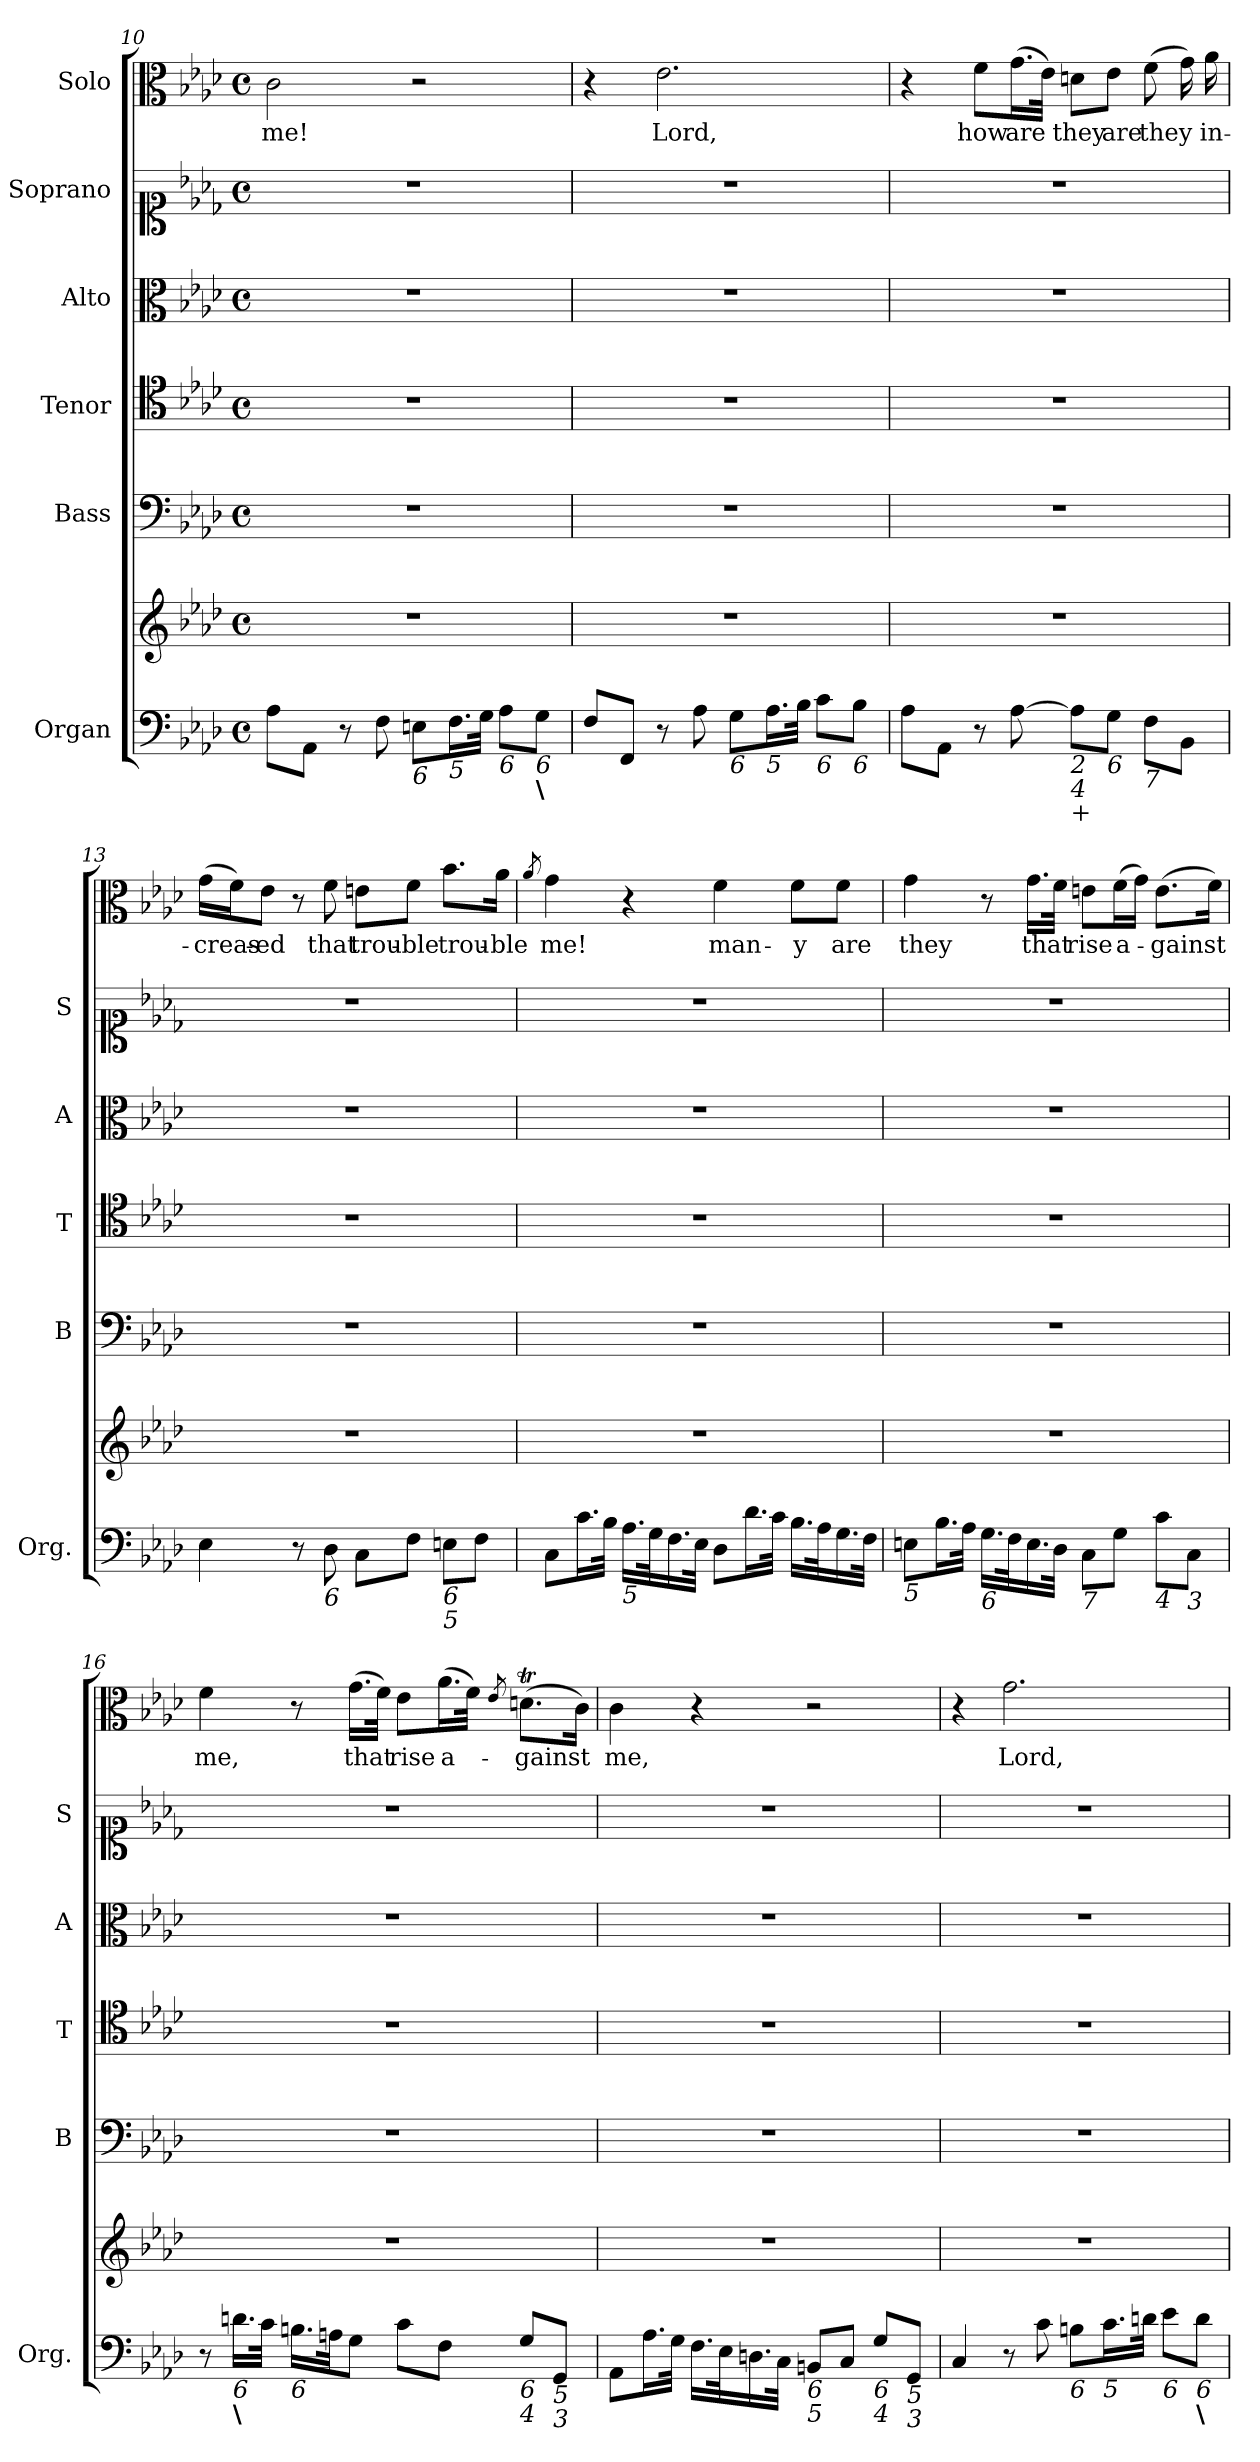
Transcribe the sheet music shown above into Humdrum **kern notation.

**kern	**kern	**kern	**kern	**kern	**kern	**kern	**text
*part6	*part6	*part5	*part4	*part3	*part2	*part1	*part1
*staff7	*staff6	*staff5	*staff4	*staff3	*staff2	*staff1	*staff1
*I"Organ	*	*I"Bass	*I"Tenor	*I"Alto	*I"Soprano	*I"Solo	*
*I'Org.	*	*I'B	*I'T	*I'A	*I'S	*	*
*clefF4	*clefG2	*clefF4	*clefC4	*clefC3	*clefC1	*clefC3	*
*k[b-e-a-d-]	*k[b-e-a-d-]	*k[b-e-a-d-]	*k[b-e-a-d-]	*k[b-e-a-d-]	*k[b-e-a-d-]	*k[b-e-a-d-]	*
*f:	*f:	*f:	*f:	*f:	*f:	*f:	*
*M4/4	*M4/4	*M4/4	*M4/4	*M4/4	*M4/4	*M4/4	*
*met(c)	*met(c)	*met(c)	*met(c)	*met(c)	*met(c)	*met(c)	*
=10	=10	=10	=10	=10	=10	=10	=10
!	!	!	!	!	!	!	!LO:LY:b
8A-\L	1r	1r	1r	1r	1r	2c\	me!
8AA-\J	.	.	.	.	.	.	.
8r	.	.	.	.	.	.	.
8F\	.	.	.	.	.	.	.
!LO:TX:b:i:t=6	!	!	!	!	!	!	!
8En\L	.	.	.	.	.	2r	.
!LO:TX:b:i:t=5	!	!	!	!	!	!	!
16.F\L	.	.	.	.	.	.	.
32G\JJk	.	.	.	.	.	.	.
!LO:TX:b:i:t=6	!	!	!	!	!	!	!
8A-\L	.	.	.	.	.	.	.
!LO:TX:b:i:t=6	!	!	!	!	!	!	!
!LO:TX:b:B:t=\	!	!	!	!	!	!	!
8G\J	.	.	.	.	.	.	.
=11	=11	=11	=11	=11	=11	=11	=11
8F/L	1r	1r	1r	1r	1r	4r	.
8FF/J	.	.	.	.	.	.	.
!	!	!	!	!	!	!	!LO:LY:b
8r	.	.	.	.	.	2.e-\	Lord,
8A-\	.	.	.	.	.	.	.
!LO:TX:b:i:t=6	!	!	!	!	!	!	!
8G\L	.	.	.	.	.	.	.
!LO:TX:b:i:t=5	!	!	!	!	!	!	!
16.A-\L	.	.	.	.	.	.	.
32B-\JJk	.	.	.	.	.	.	.
!LO:TX:b:i:t=6	!	!	!	!	!	!	!
8c\L	.	.	.	.	.	.	.
!LO:TX:b:i:t=6	!	!	!	!	!	!	!
8B-\J	.	.	.	.	.	.	.
!!LO:LB:g=z
=12	=12	=12	=12	=12	=12	=12	=12
8A-\L	1r	1r	1r	1r	1r	4r	.
8AA-\J	.	.	.	.	.	.	.
!	!	!	!	!	!	!	!LO:LY:b
8r	.	.	.	.	.	8f\L	how
!	!	!	!	!	!	!	!LO:LY:b
[8A-\	.	.	.	.	.	(>16.g\L	are
.	.	.	.	.	.	32e-\JJk)	.
!LO:TX:b:i:t=2	!	!	!	!	!	!	!
!LO:TX:b:i:t=4	!	!	!	!	!	!	!
!LO:TX:b:t=+	!	!	!	!	!	!	!
!	!	!	!	!	!	!	!LO:LY:b
8A-\L]	.	.	.	.	.	8dn\L	they
!LO:TX:b:i:t=6	!	!	!	!	!	!	!
!	!	!	!	!	!	!	!LO:LY:b
8G\J	.	.	.	.	.	8e-\J	are
!LO:TX:b:i:t=7	!	!	!	!	!	!	!
!	!	!	!	!	!	!	!LO:LY:b
8F\L	.	.	.	.	.	(>8f\	they
8BB-\J	.	.	.	.	.	16g\)	.
!	!	!	!	!	!	!	!LO:LY:b
.	.	.	.	.	.	16a-\	in-
=13	=13	=13	=13	=13	=13	=13	=13
!	!	!	!	!	!	!	!LO:LY:b
4E-\	1r	1r	1r	1r	1r	(>16g\LL	-creas-
.	.	.	.	.	.	16f\J)	.
!	!	!	!	!	!	!	!LO:LY:b
.	.	.	.	.	.	8e-\J	-ed
8r	.	.	.	.	.	8r	.
!LO:TX:b:i:t=6	!	!	!	!	!	!	!
!	!	!	!	!	!	!	!LO:LY:b
8D-\	.	.	.	.	.	8f\	that
!	!	!	!	!	!	!	!LO:LY:b
8C\L	.	.	.	.	.	8en\L	trou-
!	!	!	!	!	!	!	!LO:LY:b
8F\J	.	.	.	.	.	8f\J	-ble
!LO:TX:b:i:t=6	!	!	!	!	!	!	!
!LO:TX:b:i:t=5	!	!	!	!	!	!	!
!	!	!	!	!	!	!	!LO:LY:b
8En\L	.	.	.	.	.	8.b-\L	trou-
8F\J	.	.	.	.	.	.	.
!	!	!	!	!	!	!	!LO:LY:b
.	.	.	.	.	.	16a-\Jk	-ble
=14	=14	=14	=14	=14	=14	=14	=14
.	.	.	.	.	.	8qa-/	.
!	!	!	!	!	!	!	!LO:LY:b
8C\L	1r	1r	1r	1r	1r	4g\	me!
16.c\L	.	.	.	.	.	.	.
32B-\JJk	.	.	.	.	.	.	.
!LO:TX:b:i:t=5	!	!	!	!	!	!	!
16.A-\LL	.	.	.	.	.	4r	.
32G\k	.	.	.	.	.	.	.
16.F\	.	.	.	.	.	.	.
32E-\JJk	.	.	.	.	.	.	.
!	!	!	!	!	!	!	!LO:LY:b
8D-\L	.	.	.	.	.	4f\	man-
16.d-\L	.	.	.	.	.	.	.
32c\JJk	.	.	.	.	.	.	.
!	!	!	!	!	!	!	!LO:LY:b
16.B-\LL	.	.	.	.	.	8f\L	-y
32A-\k	.	.	.	.	.	.	.
!	!	!	!	!	!	!	!LO:LY:b
16.G\	.	.	.	.	.	8f\J	are
32F\JJk	.	.	.	.	.	.	.
!!LO:PB:g=z
=15	=15	=15	=15	=15	=15	=15	=15
!LO:TX:b:i:t=5	!	!	!	!	!	!	!
!	!	!	!	!	!	!	!LO:LY:b
8En\L	1r	1r	1r	1r	1r	4g\	they
16.B-\L	.	.	.	.	.	.	.
32A-\JJk	.	.	.	.	.	.	.
!LO:TX:b:i:t=6	!	!	!	!	!	!	!
16.G\LL	.	.	.	.	.	8r	.
32F\k	.	.	.	.	.	.	.
!	!	!	!	!	!	!	!LO:LY:b
16.E\	.	.	.	.	.	16.g\LL	that
32D-\JJk	.	.	.	.	.	32f\JJk	.
!LO:TX:b:i:t=7	!	!	!	!	!	!	!
!	!	!	!	!	!	!	!LO:LY:b
8C\L	.	.	.	.	.	8en\L	rise
!	!	!	!	!	!	!	!LO:LY:b
8G\J	.	.	.	.	.	(>16f\L	a-
.	.	.	.	.	.	16g\JJ)	.
!LO:TX:b:i:t=4	!	!	!	!	!	!	!
!	!	!	!	!	!	!	!LO:LY:b
8c\L	.	.	.	.	.	(>8.e\L	-gainst
!LO:TX:b:i:t=3	!	!	!	!	!	!	!
8C\J	.	.	.	.	.	.	.
.	.	.	.	.	.	16f\Jk)	.
=16	=16	=16	=16	=16	=16	=16	=16
!	!	!	!	!	!	!	!LO:LY:b
8r	1r	1r	1r	1r	1r	4f\	me,
!LO:TX:b:i:t=6	!	!	!	!	!	!	!
!LO:TX:b:B:t=\	!	!	!	!	!	!	!
16.dn\LL	.	.	.	.	.	.	.
32c\JJk	.	.	.	.	.	.	.
!LO:TX:b:i:t=6	!	!	!	!	!	!	!
16.Bn\LL	.	.	.	.	.	8r	.
32An\Jk	.	.	.	.	.	.	.
!	!	!	!	!	!	!	!LO:LY:b
8G\J	.	.	.	.	.	(>16.g\LL	that
.	.	.	.	.	.	32f\JJk)	.
!	!	!	!	!	!	!	!LO:LY:b
8c\L	.	.	.	.	.	8e-\L	rise
!	!	!	!	!	!	!	!LO:LY:b
8F\J	.	.	.	.	.	(>16.a-\L	a-
.	.	.	.	.	.	32f\JJk)	.
.	.	.	.	.	.	8qe-/	.
!LO:TX:b:i:t=6	!	!	!	!	!	!	!
!LO:TX:b:i:t=4	!	!	!	!	!	!	!
!	!	!	!	!	!	!	!LO:LY:b
8G/L	.	.	.	.	.	(>8.dnt\L	-gainst
!LO:TX:b:i:t=5	!	!	!	!	!	!	!
!LO:TX:b:i:t=3	!	!	!	!	!	!	!
8GG/J	.	.	.	.	.	.	.
.	.	.	.	.	.	16c\Jk)	.
=17	=17	=17	=17	=17	=17	=17	=17
!	!	!	!	!	!	!	!LO:LY:b
8AA-\L	1r	1r	1r	1r	1r	4c\	me,
16.A-\L	.	.	.	.	.	.	.
32G\JJk	.	.	.	.	.	.	.
16.F\LL	.	.	.	.	.	4r	.
32E-\k	.	.	.	.	.	.	.
16.Dn\	.	.	.	.	.	.	.
32C\JJk	.	.	.	.	.	.	.
!LO:TX:b:i:t=6	!	!	!	!	!	!	!
!LO:TX:b:i:t=5	!	!	!	!	!	!	!
8BBn/L	.	.	.	.	.	2r	.
8C/J	.	.	.	.	.	.	.
!LO:TX:b:i:t=6	!	!	!	!	!	!	!
!LO:TX:b:i:t=4	!	!	!	!	!	!	!
8G/L	.	.	.	.	.	.	.
!LO:TX:b:i:t=5	!	!	!	!	!	!	!
!LO:TX:b:i:t=3	!	!	!	!	!	!	!
8GG/J	.	.	.	.	.	.	.
!!LO:LB:g=z
=18	=18	=18	=18	=18	=18	=18	=18
4C/	1r	1r	1r	1r	1r	4r	.
!	!	!	!	!	!	!	!LO:LY:b
8r	.	.	.	.	.	2.g\	Lord,
8c\	.	.	.	.	.	.	.
!LO:TX:b:i:t=6	!	!	!	!	!	!	!
8Bn\L	.	.	.	.	.	.	.
!LO:TX:b:i:t=5	!	!	!	!	!	!	!
16.c\L	.	.	.	.	.	.	.
32dn\JJk	.	.	.	.	.	.	.
!LO:TX:b:i:t=6	!	!	!	!	!	!	!
8e-\L	.	.	.	.	.	.	.
!LO:TX:b:i:t=6	!	!	!	!	!	!	!
!LO:TX:b:B:t=\	!	!	!	!	!	!	!
8d\J	.	.	.	.	.	.	.
=	=	=	=	=	=	=	=
*-	*-	*-	*-	*-	*-	*-	*-
